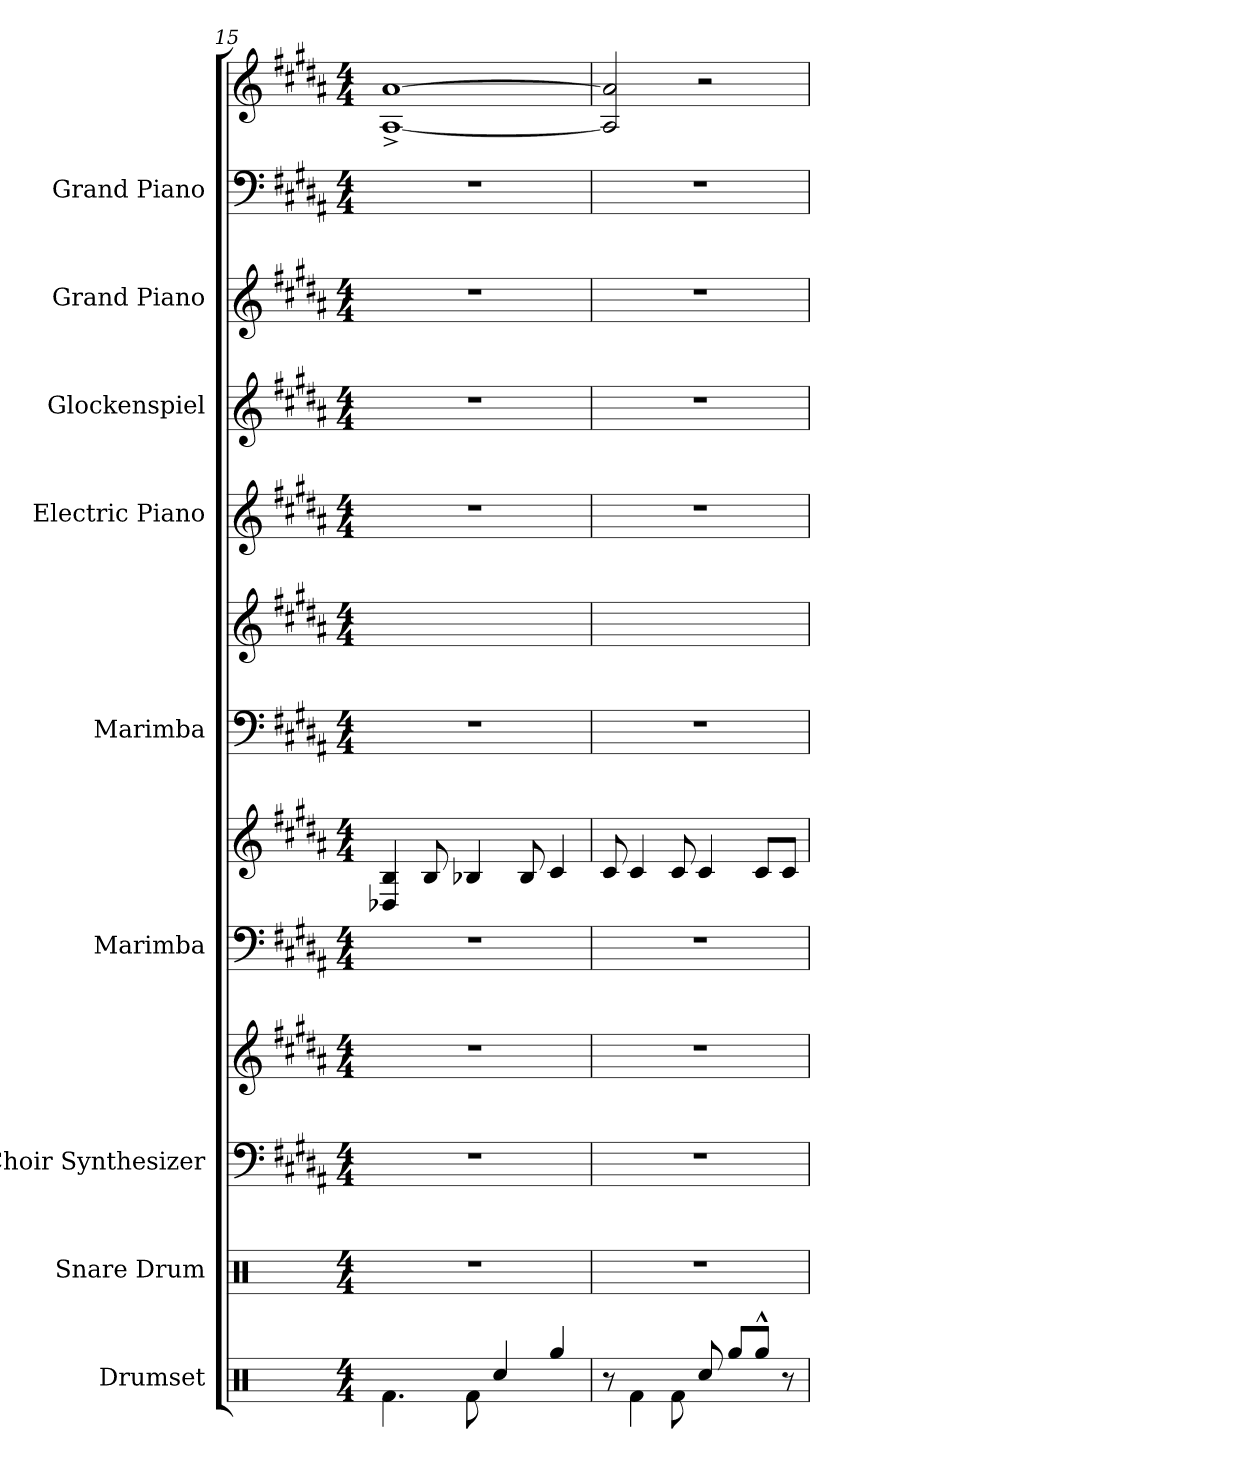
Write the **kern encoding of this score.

**kern	**kern	**kern	**kern	**kern	**kern	**kern	**kern	**kern	**kern	**kern	**kern	**kern
*part9	*part8	*part7	*part7	*part6	*part6	*part5	*part5	*part4	*part3	*part2	*part1	*part1
*staff13	*staff12	*staff11	*staff10	*staff9	*staff8	*staff7	*staff6	*staff5	*staff4	*staff3	*staff2	*staff1
*I"Drumset	*I"Snare Drum	*I"Choir Synthesizer	*	*I"Marimba	*	*I"Marimba	*	*I"Electric Piano	*I"Glockenspiel	*I"Grand Piano	*I"Grand Piano	*
*I'Drs.	*I'Sn. Dr.	*I'Synth.	*	*I'Mrm.	*	*I'Mrm.	*	*I'El. Pno.	*I'Glk.	*I'Pno.	*I'Pno.	*
*clefX	*clefX	*clefF4	*clefG2	*clefF4	*clefG2	*clefF4	*clefG2	*clefG2	*clefG2	*clefG2	*clefF4	*clefG2
*	*	*	*	*	*	*	*	*	*ITrd-14c-24	*	*	*
*k[]	*k[]	*k[f#c#g#d#a#]	*k[f#c#g#d#a#]	*k[f#c#g#d#a#]	*k[f#c#g#d#a#]	*k[f#c#g#d#a#]	*k[f#c#g#d#a#]	*k[f#c#g#d#a#]	*k[f#c#g#d#a#]	*k[f#c#g#d#a#]	*k[f#c#g#d#a#]	*k[f#c#g#d#a#]
*M4/4	*M4/4	*M4/4	*M4/4	*M4/4	*M4/4	*M4/4	*M4/4	*M4/4	*M4/4	*M4/4	*M4/4	*M4/4
=15	=15	=15	=15	=15	=15	=15	=15	=15	=15	=15	=15	=15
4.Rf\	1r	1r	1r	1r	4D-X/ 4B/	1r	1ryy	1r	1r	1r	1r	[1A#^ [1a#^
.	.	.	.	.	8B/	.	.	.	.	.	.	.
8Rf\	.	.	.	.	4B-X/	.	.	.	.	.	.	.
4Rcc/	.	.	.	.	.	.	.	.	.	.	.	.
.	.	.	.	.	8B-/	.	.	.	.	.	.	.
4Rgg/	.	.	.	.	4c#/	.	.	.	.	.	.	.
=16	=16	=16	=16	=16	=16	=16	=16	=16	=16	=16	=16	=16
8r	1r	1r	1r	1r	8c#/	1r	1ryy	1r	1r	1r	1r	2A#/] 2a#/]
4Rf\	.	.	.	.	4c#/	.	.	.	.	.	.	.
8Rf\	.	.	.	.	8c#/	.	.	.	.	.	.	.
8Rcc/	.	.	.	.	4c#/	.	.	.	.	.	.	2r
8Rgg/L	.	.	.	.	.	.	.	.	.	.	.	.
8Rgg^^/J	.	.	.	.	8c#/L	.	.	.	.	.	.	.
8r	.	.	.	.	8c#/J	.	.	.	.	.	.	.
=	=	=	=	=	=	=	=	=	=	=	=	=
*-	*-	*-	*-	*-	*-	*-	*-	*-	*-	*-	*-	*-
